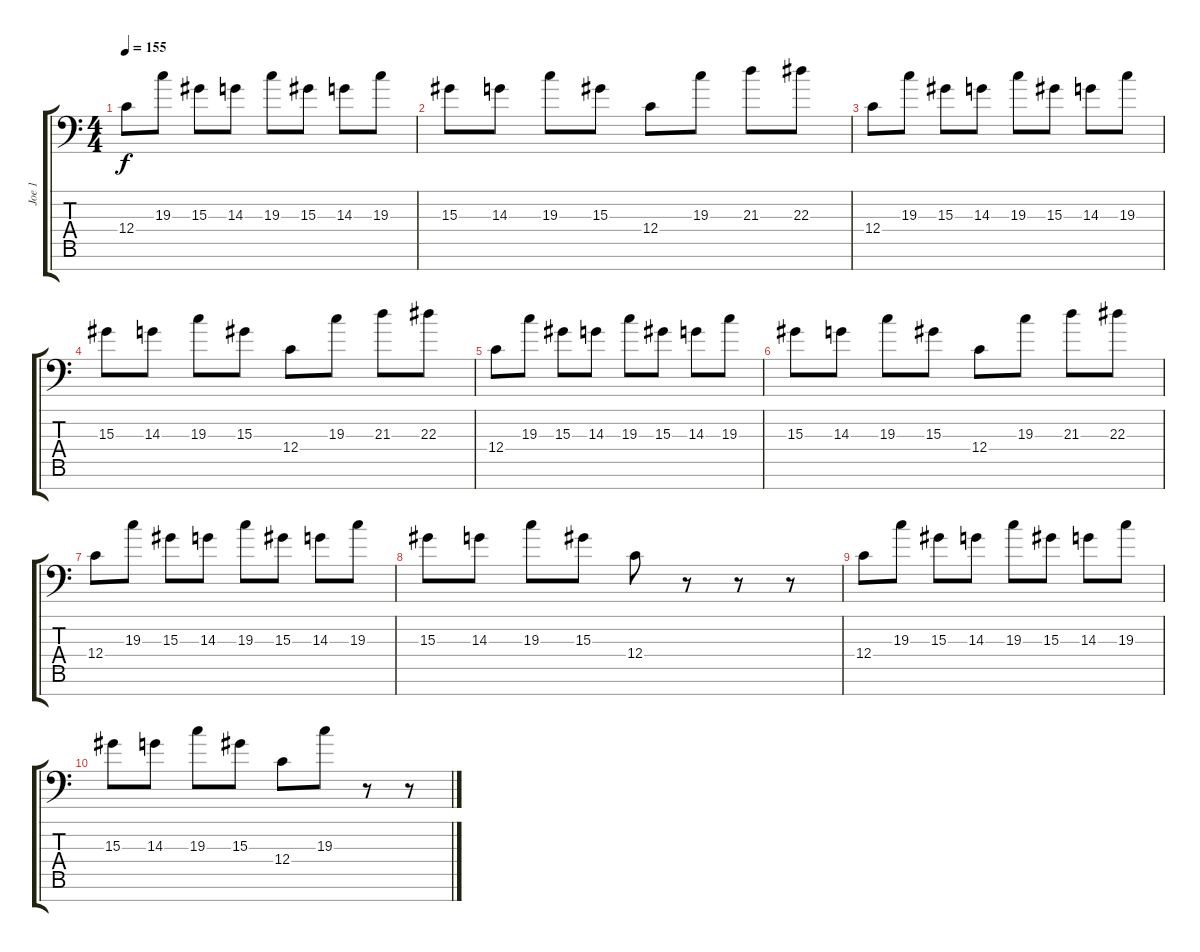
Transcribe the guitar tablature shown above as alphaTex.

\track ("Joe 1" "Joe 1") {instrument stringensemble1}
\staff {score tabs}
\tuning (D4 A3 F3 C3 G2 C2 G1) {hide}
\ts (4 4)
\tempo 155
\clef f4
\ks c
12.4.8{dy f} 19.3.8 15.3.8 14.3.8 19.3.8 15.3.8 14.3.8 19.3.8 |
15.3.8 14.3.8 19.3.8 15.3.8 12.4.8 19.3.8 21.3.8 22.3.8 |
12.4.8 19.3.8 15.3.8 14.3.8 19.3.8 15.3.8 14.3.8 19.3.8 |
15.3.8 14.3.8 19.3.8 15.3.8 12.4.8 19.3.8 21.3.8 22.3.8 |
12.4.8 19.3.8 15.3.8 14.3.8 19.3.8 15.3.8 14.3.8 19.3.8 |
15.3.8 14.3.8 19.3.8 15.3.8 12.4.8 19.3.8 21.3.8 22.3.8 |
12.4.8 19.3.8 15.3.8 14.3.8 19.3.8 15.3.8 14.3.8 19.3.8 |
15.3.8 14.3.8 19.3.8 15.3.8 12.4.8 r.8 r.8 r.8 |
12.4.8{instrument pad3polysynth} 19.3.8 15.3.8 14.3.8 19.3.8 15.3.8 14.3.8 19.3.8 |
15.3.8 14.3.8 19.3.8 15.3.8 12.4.8 19.3.8 r.8 r.8
